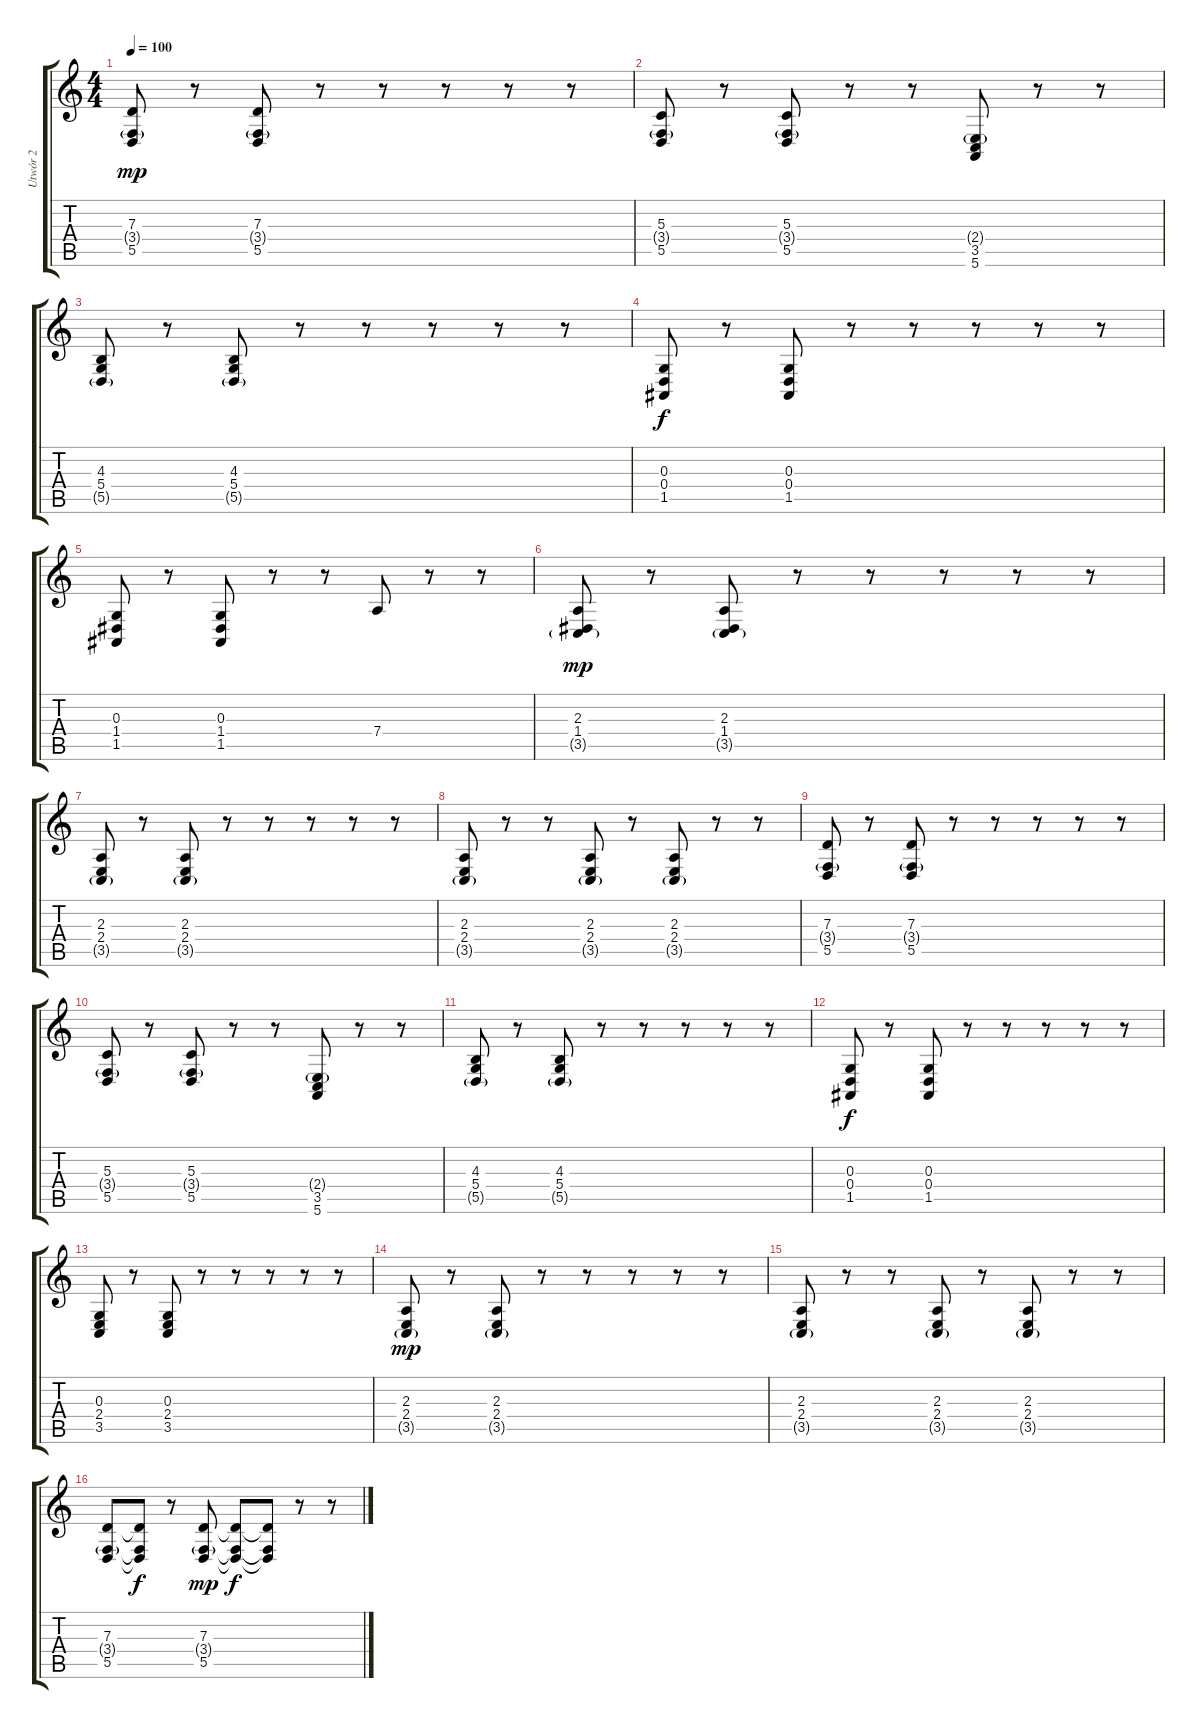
\track ("Utwór 2" "Utwór 2") {instrument sitar}
\staff {score tabs}
\tuning (E4 B3 G3 D3 A2 E2) {hide}
\ts (4 4)
\tempo 100
\clef g2
\ks c
(7.3 3.4{g} 5.5).8{dy mp} r.8 (7.3 3.4{g} 5.5).8 r.8 r.8 r.8 r.8 r.8 |
(5.3 3.4{g} 5.5).8 r.8 (5.3 3.4{g} 5.5).8 r.8 r.8 (2.4{g} 3.5 5.6).8 r.8 r.8 |
(4.3 5.4 5.5{g}).8 r.8 (4.3 5.4 5.5{g}).8 r.8 r.8 r.8 r.8 r.8 |
(0.3 0.4 1.5).8{dy f} r.8 (0.3 0.4 1.5).8 r.8 r.8 r.8 r.8 r.8 |
(0.3 1.4 1.5).8 r.8 (0.3 1.4 1.5).8 r.8 r.8 7.4.8 r.8 r.8 |
(2.3 1.4 3.5{g}).8{dy mp} r.8 (2.3 1.4 3.5{g}).8 r.8 r.8 r.8 r.8 r.8 |
(2.3 2.4 3.5{g}).8 r.8 (2.3 2.4 3.5{g}).8 r.8 r.8 r.8 r.8 r.8 |
(2.3 2.4 3.5{g}).8 r.8 r.8 (2.3 2.4 3.5{g}).8 r.8 (2.3 2.4 3.5{g}).8 r.8 r.8 |
(7.3 3.4{g} 5.5).8 r.8 (7.3 3.4{g} 5.5).8 r.8 r.8 r.8 r.8 r.8 |
(5.3 3.4{g} 5.5).8 r.8 (5.3 3.4{g} 5.5).8 r.8 r.8 (2.4{g} 3.5 5.6).8 r.8 r.8 |
(4.3 5.4 5.5{g}).8 r.8 (4.3 5.4 5.5{g}).8 r.8 r.8 r.8 r.8 r.8 |
(0.3 0.4 1.5).8{dy f} r.8 (0.3 0.4 1.5).8 r.8 r.8 r.8 r.8 r.8 |
(0.3 2.4 3.5).8 r.8 (0.3 2.4 3.5).8 r.8 r.8 r.8 r.8 r.8 |
(2.3 2.4 3.5{g}).8{dy mp} r.8 (2.3 2.4 3.5{g}).8 r.8 r.8 r.8 r.8 r.8 |
(2.3 2.4 3.5{g}).8 r.8 r.8 (2.3 2.4 3.5{g}).8 r.8 (2.3 2.4 3.5{g}).8 r.8 r.8 |
(7.3 3.4{g} 5.5).8 (7.3{t} 3.4{t} 5.5{t}).8{dy f} r.8 (7.3 3.4{g} 5.5).8{dy mp} (7.3{t} 3.4{t} 5.5{t}).8{dy f} (7.3{t} 3.4{t} 5.5{t}).8 r.8 r.8
